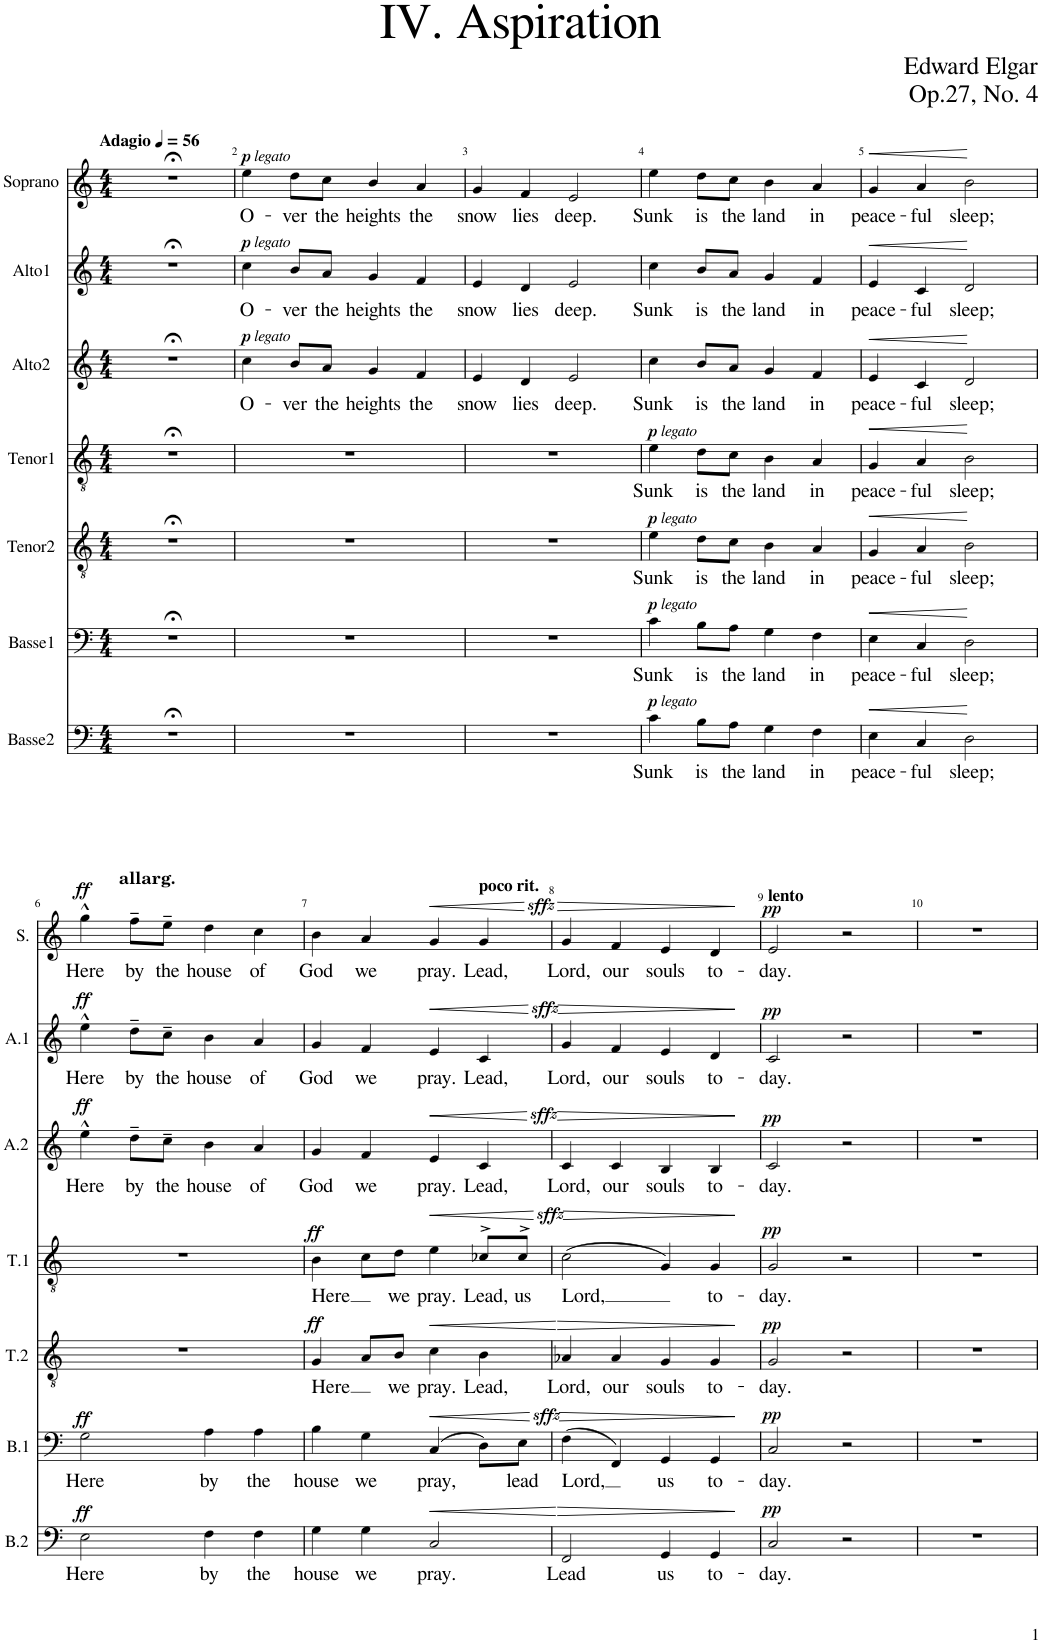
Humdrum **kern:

**kern	**text	**dynam	**kern	**text	**dynam	**kern	**text	**dynam	**kern	**text	**dynam	**kern	**text	**dynam	**kern	**text	**dynam	**kern	**text	**dynam
*part7	*part7	*part7	*part6	*part6	*part6	*part5	*part5	*part5	*part4	*part4	*part4	*part3	*part3	*part3	*part2	*part2	*part2	*part1	*part1	*part1
*staff7	*staff7	*staff7	*staff6	*staff6	*staff6	*staff5	*staff5	*staff5	*staff4	*staff4	*staff4	*staff3	*staff3	*staff3	*staff2	*staff2	*staff2	*staff1	*staff1	*staff1
*I"Basse2	*	*	*I"Basse1	*	*	*I"Tenor2	*	*	*I"Tenor1	*	*	*I"Alto2	*	*	*I"Alto1	*	*	*I"Soprano	*	*
*I'B.2	*	*	*I'B.1	*	*	*I'T.2	*	*	*I'T.1	*	*	*I'A.2	*	*	*I'A.1	*	*	*I'S.	*	*
*clefF4	*	*	*clefF4	*	*	*clefGv2	*	*	*clefGv2	*	*	*clefG2	*	*	*clefG2	*	*	*clefG2	*	*
*k[]	*	*	*k[]	*	*	*k[]	*	*	*k[]	*	*	*k[]	*	*	*k[]	*	*	*k[]	*	*
*M4/4	*	*	*M4/4	*	*	*M4/4	*	*	*M4/4	*	*	*M4/4	*	*	*M4/4	*	*	*M4/4	*	*
*MM56	*	*	*MM56	*	*	*MM56	*	*	*MM56	*	*	*MM56	*	*	*MM56	*	*	*MM56	*	*
=1	=1	=1	=1	=1	=1	=1	=1	=1	=1	=1	=1	=1	=1	=1	=1	=1	=1	=1	=1	=1
!	!	!	!	!	!	!	!	!	!	!	!	!	!	!	!	!	!	!LO:TX:a:B:t=Adagio	!	!
1r;<	.	.	1r;<	.	.	1r;<	.	.	1r;<	.	.	1r;<	.	.	1r;<	.	.	1r;<	.	.
=2	=2	=2	=2	=2	=2	=2	=2	=2	=2	=2	=2	=2	=2	=2	=2	=2	=2	=2	=2	=2
!	!	!	!	!	!	!	!	!	!	!	!	!	!LO:LY:b	!LO:DY:a	!	!LO:LY:b	!	!	!LO:LY:b	!
!	!	!	!	!	!	!	!	!	!	!	!	!	!	!LO:DY:n=1:a	!	!	!LO:DY:a	!	!	!
!	!	!	!	!	!	!	!	!	!	!	!	!	!	!	!	!	!LO:DY:n=1:a	!	!	!LO:DY:a
!	!	!	!	!	!	!	!	!	!	!	!	!	!	!	!	!	!	!	!	!LO:DY:n=1:a
1r	.	.	1r	.	.	1r	.	.	1r	.	.	4cc\	O-	p other-dynamics	4cc\	O-	p other-dynamics	4ee\	O-	p other-dynamics
!	!	!	!	!	!	!	!	!	!	!	!	!	!LO:LY:b	!	!	!LO:LY:b	!	!	!LO:LY:b	!
.	.	.	.	.	.	.	.	.	.	.	.	8b/L	-ver	.	8b/L	-ver	.	8dd\L	-ver	.
!	!	!	!	!	!	!	!	!	!	!	!	!	!LO:LY:b	!	!	!LO:LY:b	!	!	!LO:LY:b	!
.	.	.	.	.	.	.	.	.	.	.	.	8a/J	the	.	8a/J	the	.	8cc\J	the	.
!	!	!	!	!	!	!	!	!	!	!	!	!	!LO:LY:b	!	!	!LO:LY:b	!	!	!LO:LY:b	!
.	.	.	.	.	.	.	.	.	.	.	.	4g/	heights	.	4g/	heights	.	4b/	heights	.
!	!	!	!	!	!	!	!	!	!	!	!	!	!LO:LY:b	!	!	!LO:LY:b	!	!	!LO:LY:b	!
.	.	.	.	.	.	.	.	.	.	.	.	4f/	the	.	4f/	the	.	4a/	the	.
=3	=3	=3	=3	=3	=3	=3	=3	=3	=3	=3	=3	=3	=3	=3	=3	=3	=3	=3	=3	=3
!	!	!	!	!	!	!	!	!	!	!	!	!	!LO:LY:b	!	!	!LO:LY:b	!	!	!LO:LY:b	!
1r	.	.	1r	.	.	1r	.	.	1r	.	.	4e/	snow	.	4e/	snow	.	4g/	snow	.
!	!	!	!	!	!	!	!	!	!	!	!	!	!LO:LY:b	!	!	!LO:LY:b	!	!	!LO:LY:b	!
.	.	.	.	.	.	.	.	.	.	.	.	4d/	lies	.	4d/	lies	.	4f/	lies	.
!	!	!	!	!	!	!	!	!	!	!	!	!	!LO:LY:b	!	!	!LO:LY:b	!	!	!LO:LY:b	!
.	.	.	.	.	.	.	.	.	.	.	.	2e/	deep.	.	2e/	deep.	.	2e/	deep.	.
=4	=4	=4	=4	=4	=4	=4	=4	=4	=4	=4	=4	=4	=4	=4	=4	=4	=4	=4	=4	=4
!	!LO:LY:b	!LO:DY:a	!	!LO:LY:b	!	!	!LO:LY:b	!	!	!LO:LY:b	!	!	!LO:LY:b	!	!	!LO:LY:b	!	!	!LO:LY:b	!
!	!	!LO:DY:n=1:a	!	!	!LO:DY:a	!	!	!	!	!	!	!	!	!	!	!	!	!	!	!
!	!	!	!	!	!LO:DY:n=1:a	!	!	!LO:DY:a	!	!	!	!	!	!	!	!	!	!	!	!
!	!	!	!	!	!	!	!	!LO:DY:n=1:a	!	!	!LO:DY:a	!	!	!	!	!	!	!	!	!
!	!	!	!	!	!	!	!	!	!	!	!LO:DY:n=1:a	!	!	!	!	!	!	!	!	!
4c\	Sunk	p other-dynamics	4c\	Sunk	p other-dynamics	4e\	Sunk	p other-dynamics	4e\	Sunk	p other-dynamics	4cc\	Sunk	.	4cc\	Sunk	.	4ee\	Sunk	.
!	!LO:LY:b	!	!	!LO:LY:b	!	!	!LO:LY:b	!	!	!LO:LY:b	!	!	!LO:LY:b	!	!	!LO:LY:b	!	!	!LO:LY:b	!
8B\L	is	.	8B\L	is	.	8d\L	is	.	8d\L	is	.	8b/L	is	.	8b/L	is	.	8dd\L	is	.
!	!LO:LY:b	!	!	!LO:LY:b	!	!	!LO:LY:b	!	!	!LO:LY:b	!	!	!LO:LY:b	!	!	!LO:LY:b	!	!	!LO:LY:b	!
8A\J	the	.	8A\J	the	.	8c\J	the	.	8c\J	the	.	8a/J	the	.	8a/J	the	.	8cc\J	the	.
!	!LO:LY:b	!	!	!LO:LY:b	!	!	!LO:LY:b	!	!	!LO:LY:b	!	!	!LO:LY:b	!	!	!LO:LY:b	!	!	!LO:LY:b	!
4G\	land	.	4G\	land	.	4B\	land	.	4B\	land	.	4g/	land	.	4g/	land	.	4b\	land	.
!	!LO:LY:b	!	!	!LO:LY:b	!	!	!LO:LY:b	!	!	!LO:LY:b	!	!	!LO:LY:b	!	!	!LO:LY:b	!	!	!LO:LY:b	!
4F\	in	.	4F\	in	.	4A/	in	.	4A/	in	.	4f/	in	.	4f/	in	.	4a/	in	.
=5	=5	=5	=5	=5	=5	=5	=5	=5	=5	=5	=5	=5	=5	=5	=5	=5	=5	=5	=5	=5
!	!LO:LY:b	!LO:HP:b	!	!LO:LY:b	!LO:HP:b	!	!LO:LY:b	!LO:HP:b	!	!LO:LY:b	!LO:HP:b	!	!LO:LY:b	!LO:HP:b	!	!LO:LY:b	!LO:HP:b	!	!LO:LY:b	!LO:HP:b
4E\	peace-	<	4E\	peace-	<	4G/	peace-	<	4G/	peace-	<	4e/	peace-	<	4e/	peace-	<	4g/	peace-	<
!	!LO:LY:b	!	!	!LO:LY:b	!	!	!LO:LY:b	!	!	!LO:LY:b	!	!	!LO:LY:b	!	!	!LO:LY:b	!	!	!LO:LY:b	!
4C/	-ful	.	4C/	-ful	.	4A/	-ful	.	4A/	-ful	.	4c/	-ful	.	4c/	-ful	.	4a/	-ful	.
!	!LO:LY:b	!	!	!LO:LY:b	!	!	!LO:LY:b	!	!	!LO:LY:b	!	!	!LO:LY:b	!	!	!LO:LY:b	!	!	!LO:LY:b	!
2D\	sleep;	.	2D\	sleep;	.	2B\	sleep;	.	2B\	sleep;	.	2d/	sleep;	.	2d/	sleep;	.	2b\	sleep;	.
.	.	[	.	.	[	.	.	[	.	.	[	.	.	[	.	.	[	.	.	[
!!LO:LB:g=z
=6	=6	=6	=6	=6	=6	=6	=6	=6	=6	=6	=6	=6	=6	=6	=6	=6	=6	=6	=6	=6
!	!LO:LY:b	!LO:DY:a	!	!LO:LY:b	!LO:DY:a	!	!	!	!	!	!	!	!LO:LY:b	!LO:DY:a	!	!LO:LY:b	!LO:DY:a	!	!LO:LY:b	!LO:DY:a
2E\	Here	ff	2G\	Here	ff	1r	.	.	1r	.	.	4ee^^\	Here	ff	4ee^^\	Here	ff	4gg^^\	Here	ff
!	!	!	!	!	!	!	!	!	!	!	!	!	!	!	!	!	!	!LO:TX:a:t=allarg.	!	!
!	!	!	!	!	!	!	!	!	!	!	!	!	!LO:LY:b	!	!	!LO:LY:b	!	!	!LO:LY:b	!
.	.	.	.	.	.	.	.	.	.	.	.	8dd~\L	by	.	8dd~\L	by	.	8ff~\L	by	.
!	!	!	!	!	!	!	!	!	!	!	!	!	!LO:LY:b	!	!	!LO:LY:b	!	!	!LO:LY:b	!
.	.	.	.	.	.	.	.	.	.	.	.	8cc~\J	the	.	8cc~\J	the	.	8ee~\J	the	.
!	!LO:LY:b	!	!	!LO:LY:b	!	!	!	!	!	!	!	!	!LO:LY:b	!	!	!LO:LY:b	!	!	!LO:LY:b	!
4F\	by	.	4A\	by	.	.	.	.	.	.	.	4b\	house	.	4b\	house	.	4dd\	house	.
!	!LO:LY:b	!	!	!LO:LY:b	!	!	!	!	!	!	!	!	!LO:LY:b	!	!	!LO:LY:b	!	!	!LO:LY:b	!
4F\	the	.	4A\	the	.	.	.	.	.	.	.	4a/	of	.	4a/	of	.	4cc\	of	.
=7	=7	=7	=7	=7	=7	=7	=7	=7	=7	=7	=7	=7	=7	=7	=7	=7	=7	=7	=7	=7
!	!LO:LY:b	!	!	!LO:LY:b	!	!	!LO:LY:b	!LO:DY:a	!	!LO:LY:b	!LO:DY:a	!	!LO:LY:b	!	!	!LO:LY:b	!	!	!LO:LY:b	!
4G\	house	.	4B\	house	.	4G/	Here	ff	4B\	Here	ff	4g/	God	.	4g/	God	.	4b\	God	.
!	!LO:LY:b	!	!	!LO:LY:b	!	!	!	!	!	!	!	!	!LO:LY:b	!	!	!LO:LY:b	!	!	!LO:LY:b	!
4G\	we	.	4G\	we	.	8A/L	.	.	8c\L	.	.	4f/	we	.	4f/	we	.	4a/	we	.
!	!	!	!	!	!	!	!LO:LY:b	!	!	!LO:LY:b	!	!	!	!	!	!	!	!	!	!
.	.	.	.	.	.	8B/J	we	.	8d\J	we	.	.	.	.	.	.	.	.	.	.
!	!LO:LY:b	!LO:HP:b	!	!LO:LY:b	!LO:HP:b	!	!LO:LY:b	!LO:HP:b	!	!LO:LY:b	!LO:HP:b	!	!LO:LY:b	!LO:HP:b	!	!LO:LY:b	!LO:HP:b	!	!LO:LY:b	!LO:HP:b
2C/	pray.	<	(4C/	pray,	<	4c\	pray.	<	4e\	pray.	<	4e/	pray.	<	4e/	pray.	<	4g/	pray.	<
!	!	!	!	!	!	!	!	!	!	!	!	!	!	!	!	!	!	!LO:TX:a:B:t=poco rit.	!	!
!	!	!	!	!	!	!	!LO:LY:b	!	!	!LO:LY:b	!	!	!LO:LY:b	!	!	!LO:LY:b	!	!	!LO:LY:b	!
.	.	.	8D\L)	.	.	4B\	Lead,	.	8c-X^>/L	Lead,	.	4c/	Lead,	.	4c/	Lead,	.	4g/	Lead,	.
!	!	!	!	!LO:LY:b	!	!	!	!	!	!LO:LY:b	!	!	!	!	!	!	!	!	!	!
.	.	.	8E\J	lead	.	.	.	.	8c-^>/J	us	.	.	.	.	.	.	.	.	.	.
.	.	[	.	.	[	.	.	[	.	.	[	.	.	[	.	.	[	.	.	[
=8	=8	=8	=8	=8	=8	=8	=8	=8	=8	=8	=8	=8	=8	=8	=8	=8	=8	=8	=8	=8
!	!LO:LY:b	!LO:HP:b	!	!LO:LY:b	!LO:HP:b	!	!LO:LY:b	!LO:HP:b	!	!LO:LY:b	!LO:HP:b	!	!LO:LY:b	!LO:HP:b	!	!LO:LY:b	!LO:HP:b	!	!LO:LY:b	!LO:HP:b
2FF/	Lead	>	(4F\	Lord,	>	4A-X/	Lord,	>	(2c\	Lord,	>	4c/	Lord,	>	4g/	Lord,	>	4g/	Lord,	>
!	!	!	!	!	!	!	!LO:LY:b	!	!	!	!	!	!LO:LY:b	!	!	!LO:LY:b	!	!	!LO:LY:b	!
.	.	.	4FF/)	.	.	4A-/	our	.	.	.	.	4c/	our	.	4f/	our	.	4f/	our	.
!	!LO:LY:b	!	!	!LO:LY:b	!	!	!LO:LY:b	!	!	!	!	!	!LO:LY:b	!	!	!LO:LY:b	!	!	!LO:LY:b	!
4GG/	us	.	4GG/	us	.	4G/	souls	.	4G/)	.	.	4B/	souls	.	4e/	souls	.	4e/	souls	.
!	!LO:LY:b	!	!	!LO:LY:b	!	!	!LO:LY:b	!	!	!LO:LY:b	!	!	!LO:LY:b	!	!	!LO:LY:b	!	!	!LO:LY:b	!
4GG/	to-	.	4GG/	to-	.	4G/	to-	.	4G/	to-	.	4B/	to-	.	4d/	to-	.	4d/	to-	.
.	.	]	.	.	]	.	.	]	.	.	]	.	.	]	.	.	]	.	.	]
=9	=9	=9	=9	=9	=9	=9	=9	=9	=9	=9	=9	=9	=9	=9	=9	=9	=9	=9	=9	=9
!	!	!	!	!	!	!	!	!	!	!	!	!	!	!	!	!	!	!LO:TX:a:B:t=lento	!	!
!	!LO:LY:b	!LO:DY:a	!	!LO:LY:b	!LO:DY:a	!	!LO:LY:b	!LO:DY:a	!	!LO:LY:b	!LO:DY:a	!	!LO:LY:b	!LO:DY:a	!	!LO:LY:b	!LO:DY:a	!	!LO:LY:b	!LO:DY:a
2C/	-day.	pp	2C/	-day.	pp	2G/	-day.	pp	2G/	-day.	pp	2c/	-day.	pp	2c/	-day.	pp	2e/	-day.	pp
2r	.	.	2r	.	.	2r	.	.	2r	.	.	2r	.	.	2r	.	.	2r	.	.
=10	=10	=10	=10	=10	=10	=10	=10	=10	=10	=10	=10	=10	=10	=10	=10	=10	=10	=10	=10	=10
1r	.	.	1r	.	.	1r	.	.	1r	.	.	1r	.	.	1r	.	.	1r	.	.
=	=	=	=	=	=	=	=	=	=	=	=	=	=	=	=	=	=	=	=	=
*-	*-	*-	*-	*-	*-	*-	*-	*-	*-	*-	*-	*-	*-	*-	*-	*-	*-	*-	*-	*-
